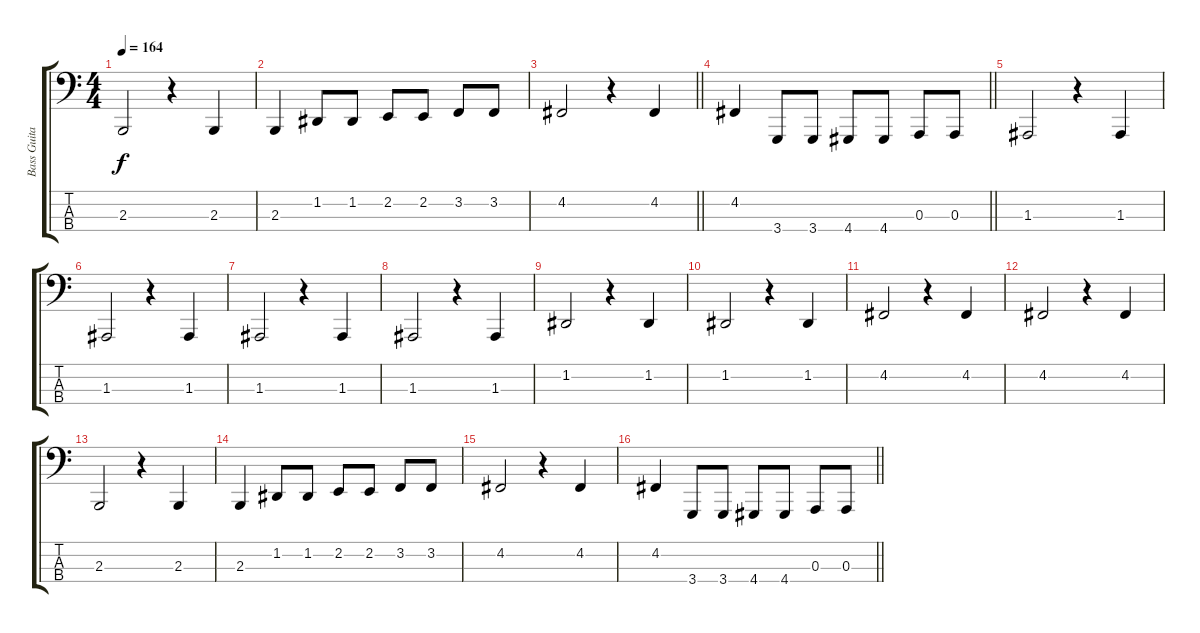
\track ("Bass Guitar" "Bass Guita") {instrument lead8bassandlead}
\staff {score tabs}
\tuning (G2 D2 A1 E1) {hide}
\ts (4 4)
\tempo 164
\clef f4
\ks c
2.3.2{dy f} r.4 2.3.4 |
2.3.4 1.2.8 1.2.8 2.2.8 2.2.8 3.2.8 3.2.8 |
\barLineRight lightlight
4.2.2 r.4 4.2.4 |
\barLineRight lightlight
4.2.4 3.4.8 3.4.8 4.4.8 4.4.8 0.3.8 0.3.8 |
\section ("" "")
1.3.2 r.4 1.3.4 |
1.3.2 r.4 1.3.4 |
1.3.2 r.4 1.3.4 |
1.3.2 r.4 1.3.4 |
1.2.2 r.4 1.2.4 |
1.2.2 r.4 1.2.4 |
4.2.2 r.4 4.2.4 |
4.2.2 r.4 4.2.4 |
2.3.2 r.4 2.3.4 |
2.3.4 1.2.8 1.2.8 2.2.8 2.2.8 3.2.8 3.2.8 |
4.2.2 r.4 4.2.4 |
\barLineRight lightlight
4.2.4 3.4.8 3.4.8 4.4.8 4.4.8 0.3.8 0.3.8
